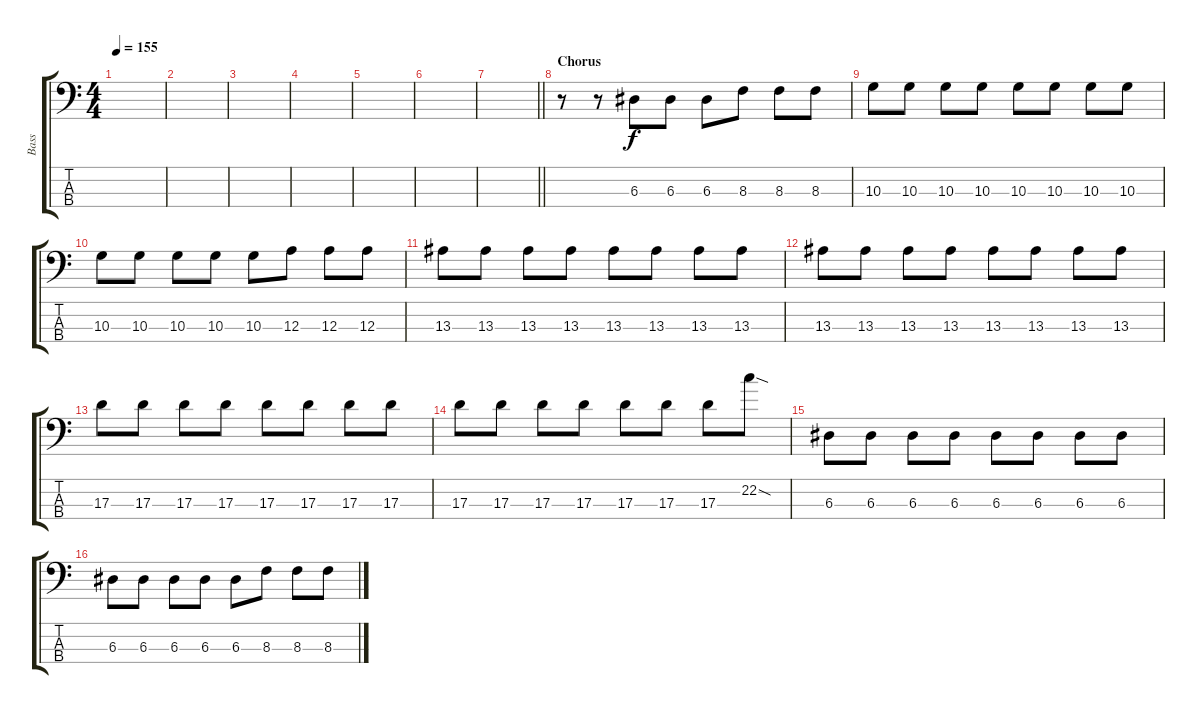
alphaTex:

\track ("Bass" "Bass") {instrument synthbass1}
\staff {score tabs}
\tuning (G2 D2 A1 E1) {hide}
\ts (4 4)
\tempo 155
\clef f4
\ks c
|
|
|
|
|
|
\barLineRight lightlight
|
\section ("" "Chorus")
r.8 r.8 6.3.8 6.3.8 6.3.8 8.3.8 8.3.8 8.3.8 |
10.3.8 10.3.8 10.3.8 10.3.8 10.3.8 10.3.8 10.3.8 10.3.8 |
10.3.8 10.3.8 10.3.8 10.3.8 10.3.8 12.3.8 12.3.8 12.3.8 |
13.3.8 13.3.8 13.3.8 13.3.8 13.3.8 13.3.8 13.3.8 13.3.8 |
13.3.8 13.3.8 13.3.8 13.3.8 13.3.8 13.3.8 13.3.8 13.3.8 |
17.3.8 17.3.8 17.3.8 17.3.8 17.3.8 17.3.8 17.3.8 17.3.8 |
17.3.8 17.3.8 17.3.8 17.3.8 17.3.8 17.3.8 17.3.8 22.2{sod}.8 |
6.3.8 6.3.8 6.3.8 6.3.8 6.3.8 6.3.8 6.3.8 6.3.8 |
6.3.8 6.3.8 6.3.8 6.3.8 6.3.8 8.3.8 8.3.8 8.3.8
